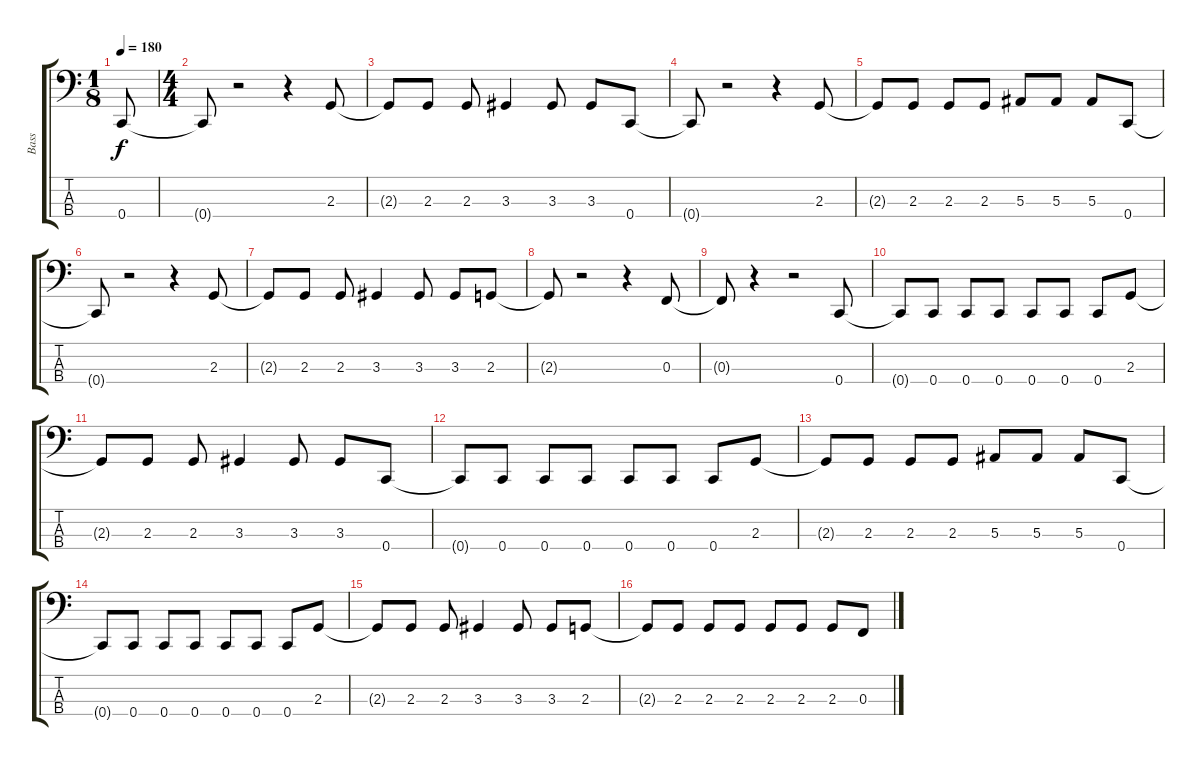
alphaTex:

\track ("Bass" "Bass") {instrument electricbassfinger}
\staff {score tabs}
\tuning (Eb2 Bb1 F1 C1) {hide}
\ts (1 8)
\tempo 180
\clef f4
\ks c
0.4.8{dy f instrument electricbassfinger} |
\ts (4 4)
0.4{t}.8 r.2 r.4 2.3.8 |
2.3{t}.8 2.3.8 2.3.8 3.3.4 3.3.8 3.3.8 0.4.8 |
0.4{t}.8 r.2 r.4 2.3.8 |
2.3{t}.8 2.3.8 2.3.8 2.3.8 5.3.8 5.3.8 5.3.8 0.4.8 |
0.4{t}.8 r.2 r.4 2.3.8 |
2.3{t}.8 2.3.8 2.3.8 3.3.4 3.3.8 3.3.8 2.3.8 |
2.3{t}.8 r.2 r.4 0.3.8 |
0.3{t}.8 r.4 r.2 0.4.8 |
0.4{t}.8 0.4.8 0.4.8 0.4.8 0.4.8 0.4.8 0.4.8 2.3.8 |
2.3{t}.8 2.3.8 2.3.8 3.3.4 3.3.8 3.3.8 0.4.8 |
0.4{t}.8 0.4.8 0.4.8 0.4.8 0.4.8 0.4.8 0.4.8 2.3.8 |
2.3{t}.8 2.3.8 2.3.8 2.3.8 5.3.8 5.3.8 5.3.8 0.4.8 |
0.4{t}.8 0.4.8 0.4.8 0.4.8 0.4.8 0.4.8 0.4.8 2.3.8 |
2.3{t}.8 2.3.8 2.3.8 3.3.4 3.3.8 3.3.8 2.3.8 |
2.3{t}.8 2.3.8 2.3.8 2.3.8 2.3.8 2.3.8 2.3.8 0.3.8
